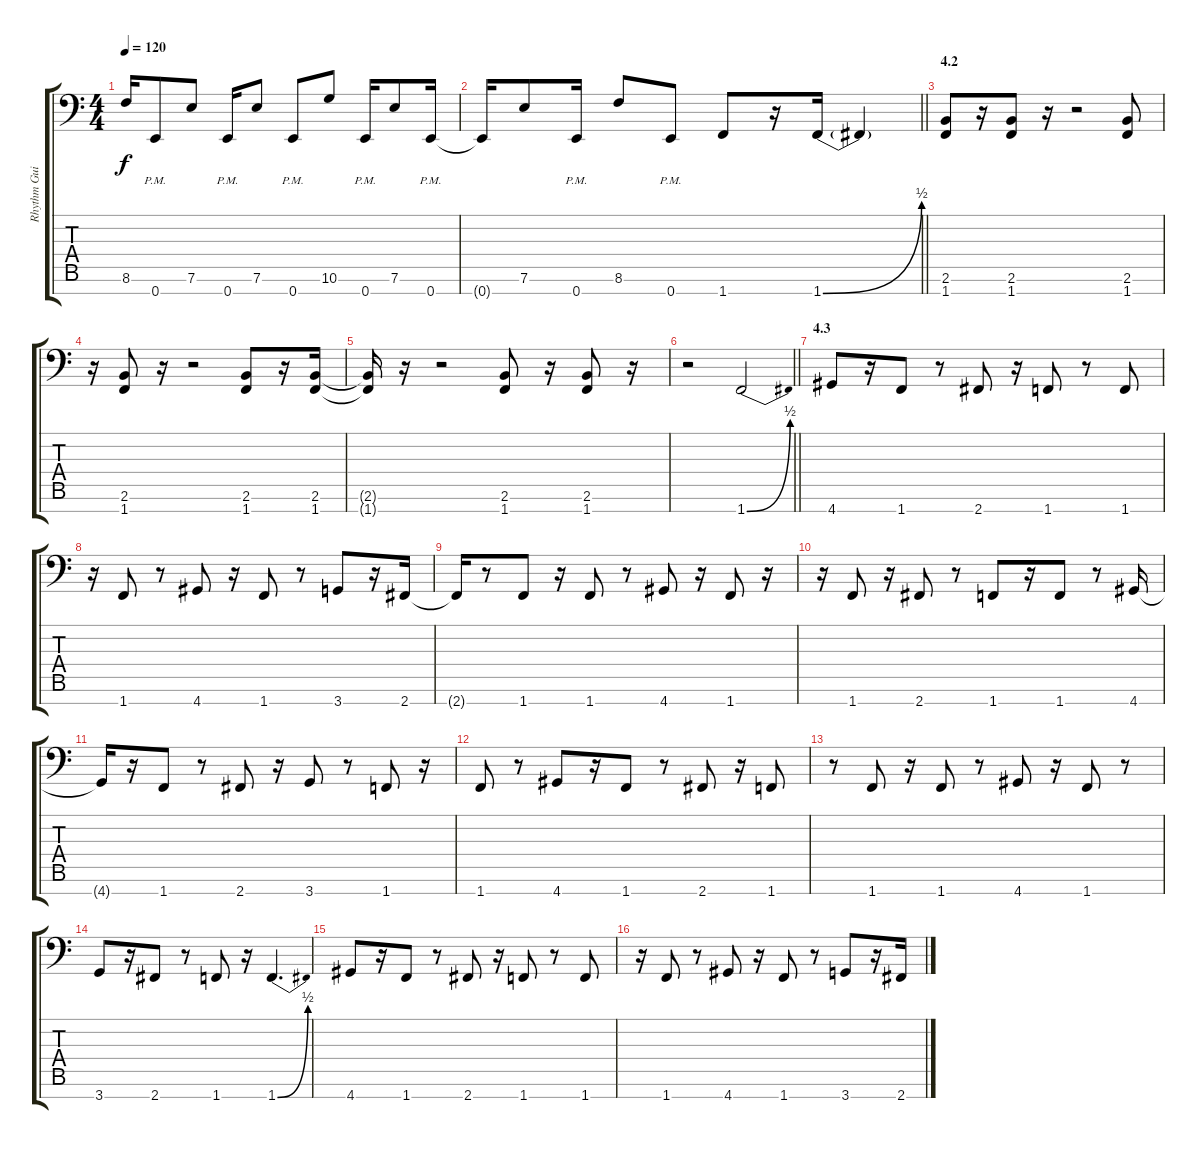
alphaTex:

\track ("Rhythm Guitar" "Rhythm Gui") {instrument distortionguitar}
\staff {score tabs}
\tuning (A3 F3 C3 G2 D2 A1 E1) {hide}
\ts (4 4)
\tempo 120
\clef f4
\ks c
8.6{t}.16{dy f} 0.7{pm}.8 7.6.8 0.7{pm}.16 7.6.8 0.7{pm}.8 10.6.8 0.7{pm}.16 7.6.8 0.7{pm}.16 |
\barLineRight lightlight
0.7{t}.16 7.6.8 0.7{pm}.16 8.6.8 0.7{pm}.8 1.7.8 r.16 1.7{be (bend 0 0 60 2)}.16 1.7{t}.4 |
\section ("" "4.2")
(2.6 1.7).8 r.16 (2.6 1.7).8 r.16 r.2 (2.6 1.7).8 |
r.16 (2.6 1.7).8 r.16 r.2 (2.6 1.7).8 r.16 (2.6 1.7).16 |
(2.6{t} 1.7{t}).16 r.16 r.2 (2.6 1.7).8 r.16 (2.6 1.7).8 r.16 |
\barLineRight lightlight
r.2 1.7{be (bend 0 0 60 2)}.2 |
\section ("" "4.3")
4.7.8 r.16 1.7.8 r.8 2.7.8 r.16 1.7.8 r.8 1.7.8 |
r.16 1.7.8 r.8 4.7.8 r.16 1.7.8 r.8 3.7.8 r.16 2.7.16 |
2.7{t}.16 r.8 1.7.8 r.16 1.7.8 r.8 4.7.8 r.16 1.7.8 r.16 |
r.16 1.7.8 r.16 2.7.8 r.8 1.7.8 r.16 1.7.8 r.8 4.7.16 |
4.7{t}.16 r.16 1.7.8 r.8 2.7.8 r.16 3.7.8 r.8 1.7.8 r.16 |
1.7.8 r.8 4.7.8 r.16 1.7.8 r.8 2.7.8 r.16 1.7.8 |
r.8 1.7.8 r.16 1.7.8 r.8 4.7.8 r.16 1.7.8 r.8 |
3.7.8 r.16 2.7.8 r.8 1.7.8 r.16 1.7{be (bend 0 0 60 2)}.4{d} |
4.7.8 r.16 1.7.8 r.8 2.7.8 r.16 1.7.8 r.8 1.7.8 |
r.16 1.7.8 r.8 4.7.8 r.16 1.7.8 r.8 3.7.8 r.16 2.7.16
